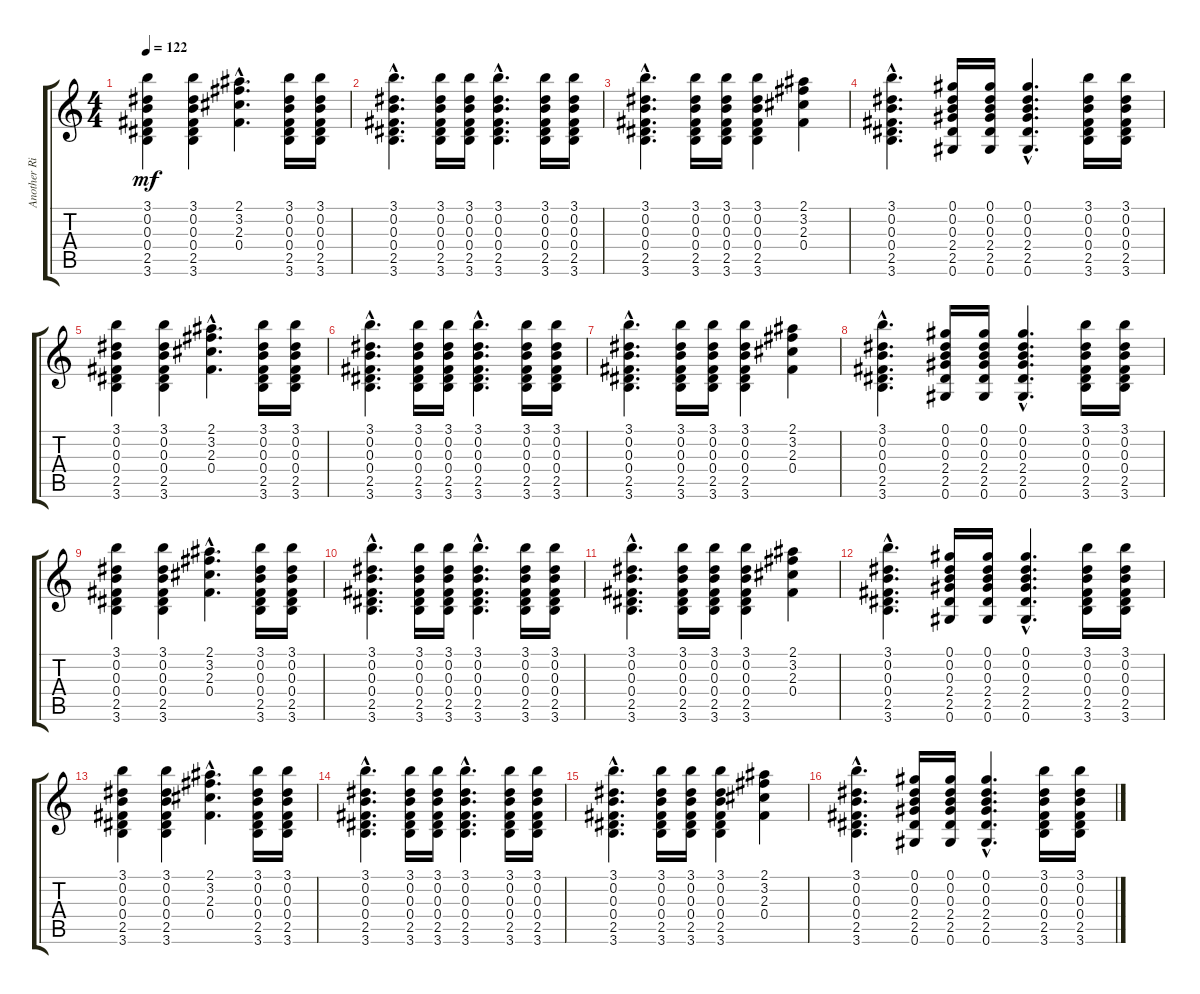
\track ("Another Ritchie's Guitar" "Another Ri") {instrument acousticguitarsteel}
\staff {score tabs}
\tuning (Ab4 Eb4 B3 Gb3 Db3 Ab2) {hide}
\ts (4 4)
\tempo 122
\clef g2
\ks c
(3.1 0.2 0.3 0.4 2.5 3.6).4{dy mf} (3.1 0.2 0.3 0.4 2.5 3.6).4 (2.1{hac} 3.2{hac} 2.3{hac} 0.4{hac}).4{d} (3.1 0.2 0.3 0.4 2.5 3.6).16 (3.1 0.2 0.3 0.4 2.5 3.6).16 |
(3.1{hac} 0.2{hac} 0.3{hac} 0.4{hac} 2.5{hac} 3.6{hac}).4{d} (3.1 0.2 0.3 0.4 2.5 3.6).16 (3.1 0.2 0.3 0.4 2.5 3.6).16 (3.1{hac} 0.2{hac} 0.3{hac} 0.4{hac} 2.5{hac} 3.6{hac}).4{d} (3.1 0.2 0.3 0.4 2.5 3.6).16 (3.1 0.2 0.3 0.4 2.5 3.6).16 |
(3.1{hac} 0.2{hac} 0.3{hac} 0.4{hac} 2.5{hac} 3.6{hac}).4{d} (3.1 0.2 0.3 0.4 2.5 3.6).16 (3.1 0.2 0.3 0.4 2.5 3.6).16 (3.1 0.2 0.3 0.4 2.5 3.6).4 (2.1 3.2 2.3 0.4).4 |
(3.1{hac} 0.2{hac} 0.3{hac} 0.4{hac} 2.5{hac} 3.6{hac}).4{d} (0.1 0.2 0.3 2.4 2.5 0.6).16 (0.1 0.2 0.3 2.4 2.5 0.6).16 (0.1{hac} 0.2{hac} 0.3{hac} 2.4{hac} 2.5{hac} 0.6{hac}).4{d} (3.1 0.2 0.3 0.4 2.5 3.6).16 (3.1 0.2 0.3 0.4 2.5 3.6).16 |
(3.1 0.2 0.3 0.4 2.5 3.6).4 (3.1 0.2 0.3 0.4 2.5 3.6).4 (2.1{hac} 3.2{hac} 2.3{hac} 0.4{hac}).4{d} (3.1 0.2 0.3 0.4 2.5 3.6).16 (3.1 0.2 0.3 0.4 2.5 3.6).16 |
(3.1{hac} 0.2{hac} 0.3{hac} 0.4{hac} 2.5{hac} 3.6{hac}).4{d} (3.1 0.2 0.3 0.4 2.5 3.6).16 (3.1 0.2 0.3 0.4 2.5 3.6).16 (3.1{hac} 0.2{hac} 0.3{hac} 0.4{hac} 2.5{hac} 3.6{hac}).4{d} (3.1 0.2 0.3 0.4 2.5 3.6).16 (3.1 0.2 0.3 0.4 2.5 3.6).16 |
(3.1{hac} 0.2{hac} 0.3{hac} 0.4{hac} 2.5{hac} 3.6{hac}).4{d} (3.1 0.2 0.3 0.4 2.5 3.6).16 (3.1 0.2 0.3 0.4 2.5 3.6).16 (3.1 0.2 0.3 0.4 2.5 3.6).4 (2.1 3.2 2.3 0.4).4 |
(3.1{hac} 0.2{hac} 0.3{hac} 0.4{hac} 2.5{hac} 3.6{hac}).4{d} (0.1 0.2 0.3 2.4 2.5 0.6).16 (0.1 0.2 0.3 2.4 2.5 0.6).16 (0.1{hac} 0.2{hac} 0.3{hac} 2.4{hac} 2.5{hac} 0.6{hac}).4{d} (3.1 0.2 0.3 0.4 2.5 3.6).16 (3.1 0.2 0.3 0.4 2.5 3.6).16 |
(3.1 0.2 0.3 0.4 2.5 3.6).4 (3.1 0.2 0.3 0.4 2.5 3.6).4 (2.1{hac} 3.2{hac} 2.3{hac} 0.4{hac}).4{d} (3.1 0.2 0.3 0.4 2.5 3.6).16 (3.1 0.2 0.3 0.4 2.5 3.6).16 |
(3.1{hac} 0.2{hac} 0.3{hac} 0.4{hac} 2.5{hac} 3.6{hac}).4{d} (3.1 0.2 0.3 0.4 2.5 3.6).16 (3.1 0.2 0.3 0.4 2.5 3.6).16 (3.1{hac} 0.2{hac} 0.3{hac} 0.4{hac} 2.5{hac} 3.6{hac}).4{d} (3.1 0.2 0.3 0.4 2.5 3.6).16 (3.1 0.2 0.3 0.4 2.5 3.6).16 |
(3.1{hac} 0.2{hac} 0.3{hac} 0.4{hac} 2.5{hac} 3.6{hac}).4{d} (3.1 0.2 0.3 0.4 2.5 3.6).16 (3.1 0.2 0.3 0.4 2.5 3.6).16 (3.1 0.2 0.3 0.4 2.5 3.6).4 (2.1 3.2 2.3 0.4).4 |
(3.1{hac} 0.2{hac} 0.3{hac} 0.4{hac} 2.5{hac} 3.6{hac}).4{d} (0.1 0.2 0.3 2.4 2.5 0.6).16 (0.1 0.2 0.3 2.4 2.5 0.6).16 (0.1{hac} 0.2{hac} 0.3{hac} 2.4{hac} 2.5{hac} 0.6{hac}).4{d} (3.1 0.2 0.3 0.4 2.5 3.6).16 (3.1 0.2 0.3 0.4 2.5 3.6).16 |
(3.1 0.2 0.3 0.4 2.5 3.6).4 (3.1 0.2 0.3 0.4 2.5 3.6).4 (2.1{hac} 3.2{hac} 2.3{hac} 0.4{hac}).4{d} (3.1 0.2 0.3 0.4 2.5 3.6).16 (3.1 0.2 0.3 0.4 2.5 3.6).16 |
(3.1{hac} 0.2{hac} 0.3{hac} 0.4{hac} 2.5{hac} 3.6{hac}).4{d} (3.1 0.2 0.3 0.4 2.5 3.6).16 (3.1 0.2 0.3 0.4 2.5 3.6).16 (3.1{hac} 0.2{hac} 0.3{hac} 0.4{hac} 2.5{hac} 3.6{hac}).4{d} (3.1 0.2 0.3 0.4 2.5 3.6).16 (3.1 0.2 0.3 0.4 2.5 3.6).16 |
(3.1{hac} 0.2{hac} 0.3{hac} 0.4{hac} 2.5{hac} 3.6{hac}).4{d} (3.1 0.2 0.3 0.4 2.5 3.6).16 (3.1 0.2 0.3 0.4 2.5 3.6).16 (3.1 0.2 0.3 0.4 2.5 3.6).4 (2.1 3.2 2.3 0.4).4 |
(3.1{hac} 0.2{hac} 0.3{hac} 0.4{hac} 2.5{hac} 3.6{hac}).4{d} (0.1 0.2 0.3 2.4 2.5 0.6).16 (0.1 0.2 0.3 2.4 2.5 0.6).16 (0.1{hac} 0.2{hac} 0.3{hac} 2.4{hac} 2.5{hac} 0.6{hac}).4{d} (3.1 0.2 0.3 0.4 2.5 3.6).16 (3.1 0.2 0.3 0.4 2.5 3.6).16
